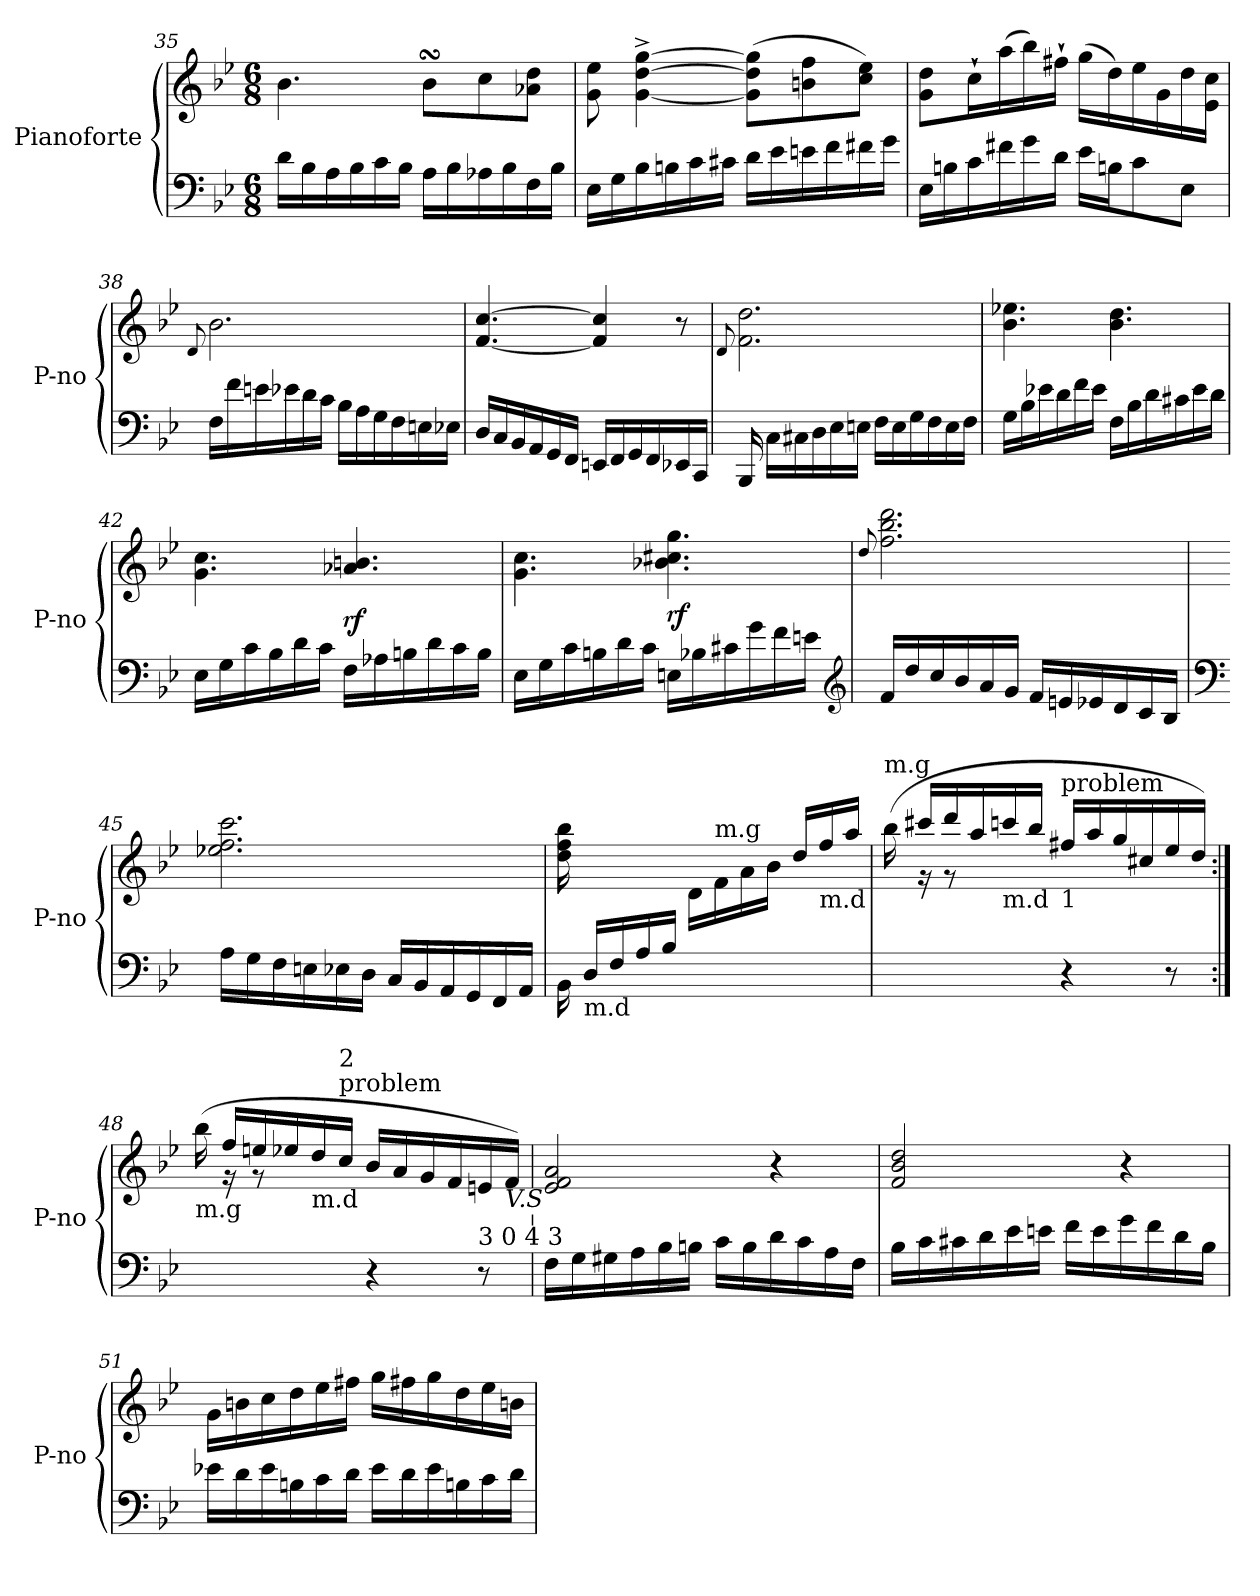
**kern	**kern	**dynam
*part1	*part1	*part1
*staff2	*staff1	*staff1/2
*I"Pianoforte	*	*
*I'P-no	*	*
*clefF4	*clefG2	*
*k[b-e-]	*k[b-e-]	*
*M6/8	*M6/8	*
=35	=35	=35
16d\LL	4.b-\	.
16B-\	.	.
16A\	.	.
16B-\	.	.
16c\	.	.
16B-\JJ	.	.
16A\LL	8b-sSSs\L	.
16B-\	.	.
16A-X\	8cc\	.
16B-\	.	.
16F\	8a-X\ 8dd\J	.
16B-\JJ	.	.
=36	=36	=36
16E-\LL	8g\ 8ee-\	.
16G\	.	.
16B-\	[4g^\ [4dd^\ [4gg^\	.
16Bn\	.	.
16c\	.	.
16c#X\JJ	.	.
16d\LL	(8g]\ 8dd]\ 8gg]\L	.
16e-\	.	.
16en\	8bn\ 8ff\	.
16f\	.	.
16f#X\	8cc\ 8ee-\J)	.
16g\JJ	.	.
=37	=37	=37
16E-\LL	8g\ 8dd\L	.
16Bn\	.	.
16c\	16cc`\L	.
16f#X\	(16aa\	.
16g\	16bb-\)	.
16d\JJ	16ff#X`\JJ	.
16e-\LL	(16gg\LL	.
16Bn\J	16dd\)	.
8c\	16ee-\	.
.	16g\	.
8E-\J	16dd\	.
.	16e-\ 16cc\JJ	.
=38	=38	=38
.	8qqd/	.
16F\LL	2.b-\	.
16f\	.	.
16en\	.	.
16e-X\	.	.
16d\	.	.
16c\JJ	.	.
16B-\LL	.	.
16A\	.	.
16G\	.	.
16F\	.	.
16En\	.	.
16E-X\JJ	.	.
=39	=39	=39
16D/LL	[4.f/ [4.cc/	.
16C/	.	.
16BB-/	.	.
16AA/	.	.
16GG/	.	.
16FF/JJ	.	.
16EEn/LL	4f]/ 4cc]/	.
16FF/	.	.
16GG/	.	.
16FF/	.	.
16EE-X/	8r	.
16CC/JJ	.	.
=40	=40	=40
.	8qqd/	.
16BBB-/	2.f\ 2.dd\	.
16C\LL	.	.
16C#X\	.	.
16D\	.	.
16E-\	.	.
16En\JJ	.	.
16F\LL	.	.
16E\	.	.
16G\	.	.
16F\	.	.
16E\	.	.
16F\JJ	.	.
=41	=41	=41
16G\LL	4.b-\ 4.ee-X\	.
16B-\	.	.
16e-X\	.	.
16d\	.	.
16f\	.	.
16e-\JJ	.	.
16F\LL	4.b-\ 4.dd\	.
16B-\	.	.
16d\	.	.
16c#X\	.	.
16e-\	.	.
16d\JJ	.	.
=42	=42	=42
16E-\LL	4.g\ 4.cc\	.
16G\	.	.
16c\	.	.
16B-\	.	.
16d\	.	.
16c\JJ	.	.
16F\LL	4.a-X/ 4.bn/	rf
16A-X\	.	.
16Bn\	.	.
16d\	.	.
16c\	.	.
16B\JJ	.	.
=43	=43	=43
16E-\LL	4.g\ 4.cc\	.
16G\	.	.
16c\	.	.
16Bn\	.	.
16d\	.	.
16c\JJ	.	.
16En\LL	4.b-X\ 4.cc#X\ 4.gg\	rf
16B-X\	.	.
16c#X\	.	.
16g\	.	.
16f\	.	.
16en\JJ	.	.
*clefG2	*	*
=44	=44	=44
.	8qqdd/	.
16f/LL	2.ff\ 2.bb-\ 2.ddd\	.
16dd/	.	.
16cc/	.	.
16b-/	.	.
16a/	.	.
16g/JJ	.	.
16f/LL	.	.
16en/	.	.
16e-X/	.	.
16d/	.	.
16c/	.	.
16B-/JJ	.	.
=45	=45	=45
*clefF4	*	*
16A\LL	2.ee-X\ 2.ff\ 2.ccc\	.
16G\	.	.
16F\	.	.
16En\	.	.
16E-X\	.	.
16D\JJ	.	.
16C/LL	.	.
16BB-/	.	.
16AA/	.	.
16GG/	.	.
16FF/	.	.
16AA/JJ	.	.
=46	=46	=46
16BB-\	16dd\ 16ff\ 16bb-\	.
!LO:TX:b:t=m.d	!	!
16D/LL	16ryy	.
16F/	8ryy	.
16A/	.	.
16B-/JJ	16ryy	.
16ryy	16d\LL	.
!	!LO:TX:a:t=m.g	!
8ryy	16f\	.
.	16a\	.
4ryy	16b-\JJ	.
.	16dd/LL	.
!	!LO:TX:b:t=m.d	!
.	16ff/	.
.	16aa/JJ	.
=47	=47	=47
*	*^	*
!	!LO:TX:a:t=m.g	!	!
4ryy	(<16bb-\	16ryy	.
.	16ccc#X/LL	16r	.
.	16ddd/	8r	.
.	16aa/	.	.
!	!LO:TX:b:t=m.d	!	!
8ryy	16cccn/	2ryy	.
.	16bb-/JJ	.	.
!	!LO:TX:a:t=problem	!	!
!	!LO:TX:b:t=1	!	!
4r	16ff#X/LL	.	.
.	16aa/	.	.
.	16gg/	.	.
.	16cc#X/	.	.
8r	16ee-/	.	.
.	16dd/JJ)	.	.
=48:|!	=48:|!	=48:|!	=48:|!
!	!LO:TX:b:t=m.g	!	!
4ryy	(16bb-\	16ryy	.
.	16ff/LL	16r	.
.	16een/	8r	.
.	16ee-X/	.	.
!	!LO:TX:b:t=m.d	!	!
8ryy	16dd/	2ryy	.
!	!LO:TX:a:t=problem	!	!
!	!LO:TX:a:t=2	!	!
.	16cc/JJ	.	.
4r	16b-/LL	.	.
.	16a/	.	.
.	16g/	.	.
.	16f/	.	.
!LO:TX:a:t=3 0 4 3	!	!	!
8r	16en/	.	.
!	!LO:TX:b:i:t=V.S	!	!
.	16f/JJ)	.	.
*	*v	*v	*
=49	=49	=49
16F\LL	2e-/ 2f/ 2a/	.
16G\	.	.
16G#X\	.	.
16A\	.	.
16B-\	.	.
16Bn\JJ	.	.
16c\LL	.	.
16B\	.	.
16d\	4r	.
16c\	.	.
16A\	.	.
16F\JJ	.	.
=50	=50	=50
16B-\LL	2f/ 2b-/ 2dd/	.
16c\	.	.
16c#X\	.	.
16d\	.	.
16e-\	.	.
16en\JJ	.	.
16f\LL	.	.
16e\	.	.
16g\	4r	.
16f\	.	.
16d\	.	.
16B-\JJ	.	.
=51	=51	=51
16e-X\LL	16g\LL	.
16d\	16bn\	.
16e-\	16cc\	.
16Bn\	16dd\	.
16c\	16ee-\	.
16d\JJ	16ff#X\JJ	.
16e-\LL	16gg\LL	.
16d\	16ff#X\	.
16e-\	16gg\	.
16Bn\	16dd\	.
16c\	16ee-\	.
16d\JJ	16bn\JJ	.
=	=	=
*-	*-	*-
